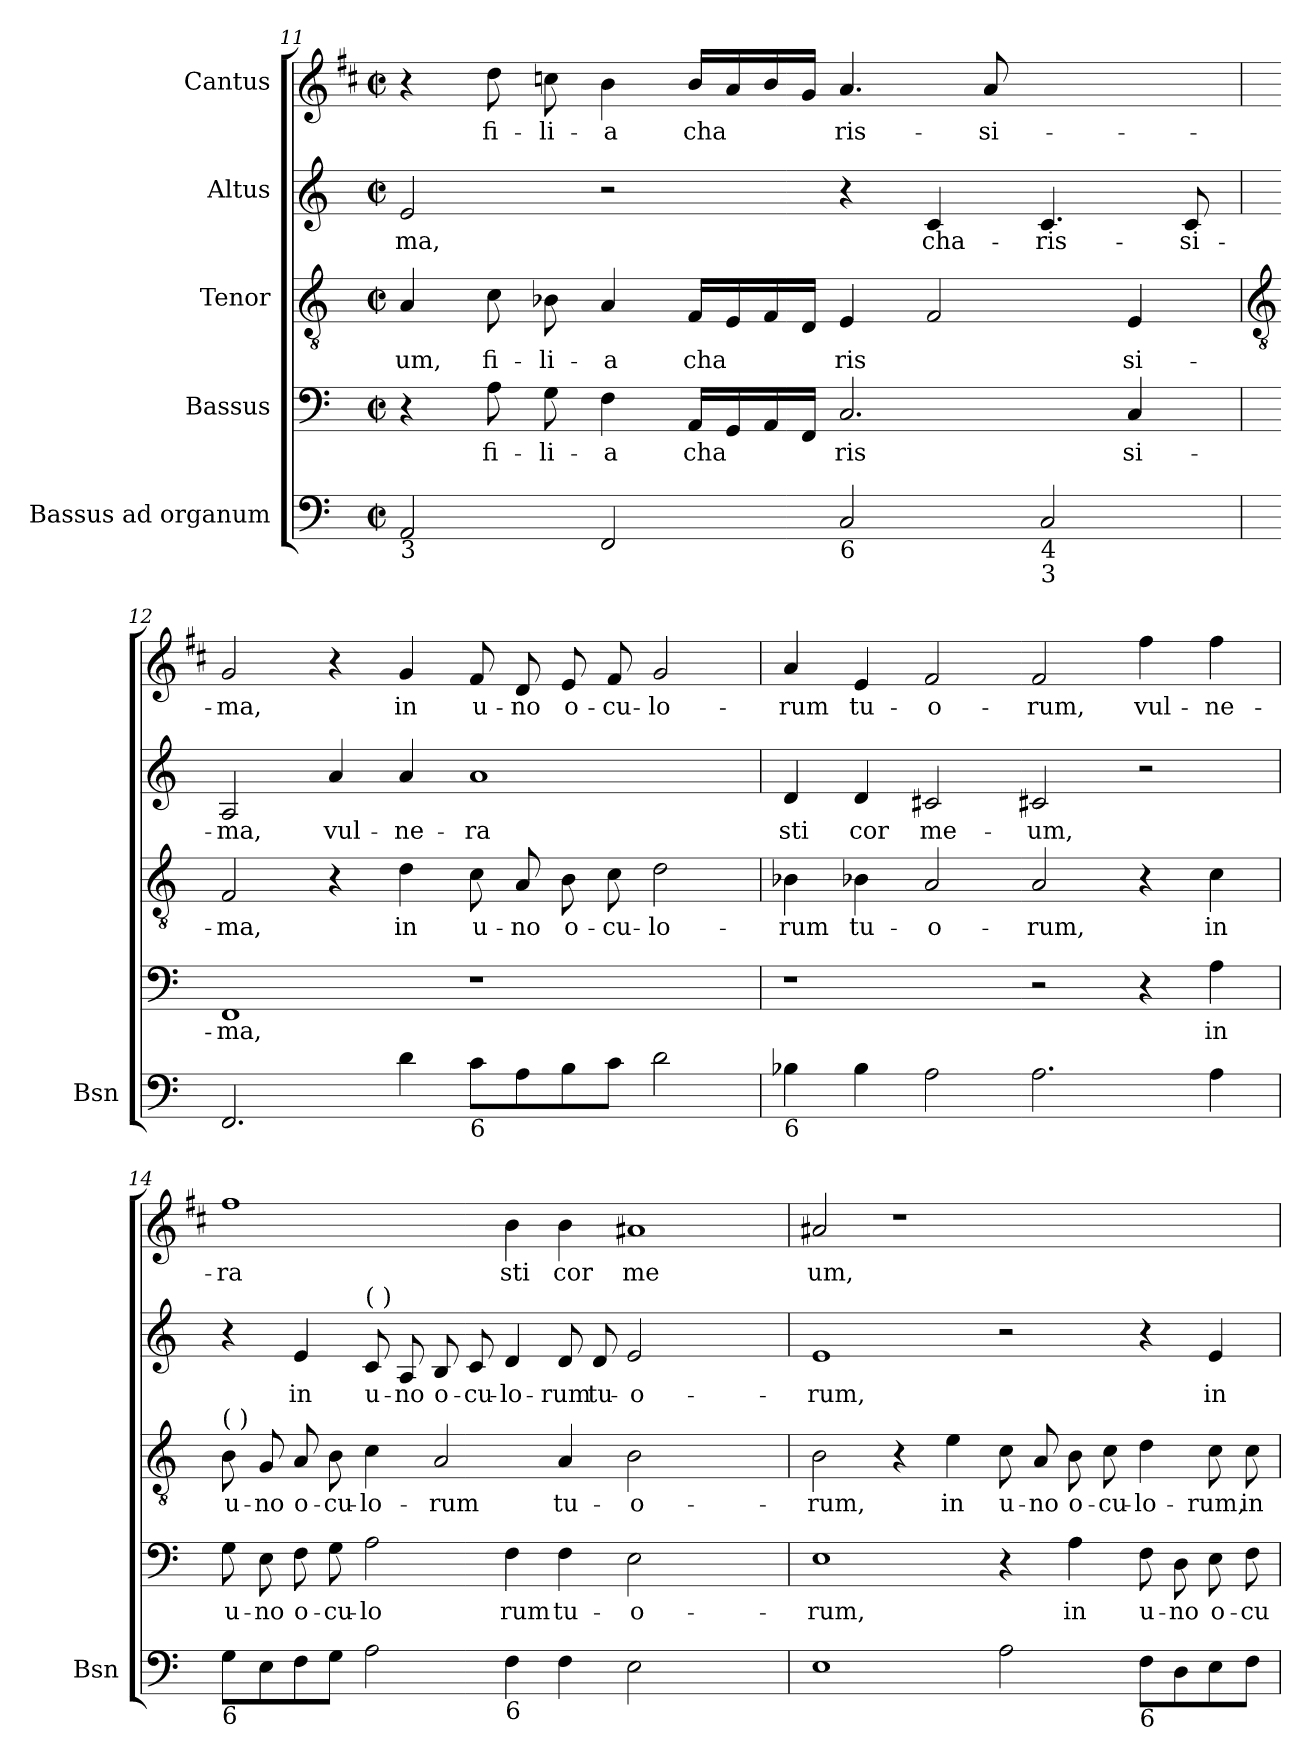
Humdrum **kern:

**kern	**kern	**text	**kern	**text	**kern	**text	**kern	**text
*part5	*part4	*part4	*part3	*part3	*part2	*part2	*part1	*part1
*staff5	*staff4	*staff4	*staff3	*staff3	*staff2	*staff2	*staff1	*staff1
*I"Bassus ad organum	*I"Bassus	*	*I"Tenor	*	*I"Altus	*	*I"Cantus	*
*I'Bsn	*	*	*	*	*	*	*	*
*clefF4	*clefF4	*	*clefGv2	*	*clefG2	*	*clefG2	*
*	*	*	*	*	*	*	*ITrd1c2	*
*k[]	*k[]	*	*k[]	*	*k[]	*	*k[]	*
*C:	*C:	*	*C:	*	*C:	*	*C:	*
*M4/2	*M4/2	*	*M4/2	*	*M4/2	*	*M4/2	*
*met(c|)	*met(c|)	*	*met(c|)	*	*met(c|)	*	*met(c|)	*
=11	=11	=11	=11	=11	=11	=11	=11	=11
!LO:TX:b:t=3	!	!	!	!	!	!	!	!
!	!	!	!	!LO:LY:b	!	!LO:LY:b	!	!
*	*	*	*	*	*	*	*^	*
2AA	4r	.	4A	um,	2e	-ma,	4r	2ryy	.
!	!	!LO:LY:b	!	!LO:LY:b	!	!	!	!	!LO:LY:b
.	8A	fi-	8c	fi-	.	.	8cc	.	fi-
!	!	!LO:LY:b	!	!LO:LY:b	!	!	!	!	!LO:LY:b
.	8G	-li-	8B-X	-li-	.	.	8b-X	.	-li-
!	!	!LO:LY:b	!	!LO:LY:b	!	!	!	!	!LO:LY:b
2FF	4F	-a	4A	-a	2r	.	4a	1.ryy	-a
!	!	!LO:LY:b	!	!LO:LY:b	!	!	!	!	!LO:LY:b
.	16AALL	cha	16FLL	cha	.	.	16aLL	.	cha
.	16GG	.	16E	.	.	.	16g	.	.
.	16AA	.	16F	.	.	.	16a	.	.
.	16FFJJ	.	16DJJ	.	.	.	16fJJ	.	.
!LO:TX:b:t=6	!	!	!	!	!	!	!	!	!
!	!	!LO:LY:b	!	!LO:LY:b	!	!	!	!	!LO:LY:b
2C	2.C	ris	4E	ris	4r	.	4.g	.	ris-
!	!	!	!	!	!	!LO:LY:b	!	!	!
.	.	.	2F	.	4c	cha-	.	.	.
!	!	!	!	!	!	!	!	!	!LO:LY:b
.	.	.	.	.	.	.	8g	.	-si-
!LO:TX:b:t=4	!	!	!	!	!	!	!	!	!
!LO:TX:b:t=3	!	!	!	!	!	!	!	!	!
!	!	!	!	!	!	!LO:LY:b	!	!	!
2C	.	.	.	.	4.c	-ris-	2ryy	.	.
!	!	!LO:LY:b	!	!LO:LY:b	!	!	!	!	!
.	4C	si-	4E	si-	.	.	.	.	.
!	!	!	!	!	!	!LO:LY:b	!	!	!
.	.	.	.	.	8c	-si-	.	.	.
*	*	*	*	*	*	*	*v	*v	*
!!LO:LB:g=z
=12	=12	=12	=12	=12	=12	=12	=12	=12
*	*	*	*clefGv2	*	*	*	*	*
!	!	!LO:LY:b	!	!LO:LY:b	!	!LO:LY:b	!	!LO:LY:b
2.FF	1FF	-ma,	2F	-ma,	2A	-ma,	2f	-ma,
!	!	!	!	!	!	!LO:LY:b	!	!
.	.	.	4r	.	4a	vul-	4r	.
!	!	!	!	!LO:LY:b	!	!LO:LY:b	!	!LO:LY:b
4d	.	.	4d	in	4a	-ne-	4f	in
!LO:TX:b:t=6	!	!	!	!	!	!	!	!
!	!	!	!	!LO:LY:b	!	!LO:LY:b	!	!LO:LY:b
8cL	1r	.	8c	u-	1a	-ra	8e	u-
!	!	!	!	!LO:LY:b	!	!	!	!LO:LY:b
8A	.	.	8A	-no	.	.	8c	-no
!	!	!	!	!LO:LY:b	!	!	!	!LO:LY:b
8B	.	.	8B	o-	.	.	8d	o-
!	!	!	!	!LO:LY:b	!	!	!	!LO:LY:b
8cJ	.	.	8c	-cu-	.	.	8e	-cu-
!	!	!	!	!LO:LY:b	!	!	!	!LO:LY:b
2d	.	.	2d	-lo-	.	.	2f	-lo-
=13	=13	=13	=13	=13	=13	=13	=13	=13
!LO:TX:b:t=6	!	!	!	!	!	!	!	!
!	!	!	!	!LO:LY:b	!	!LO:LY:b	!	!LO:LY:b
4B-X	1r	.	4B-X	-rum	4d	sti	4g	-rum
!	!	!	!	!LO:LY:b	!	!LO:LY:b	!	!LO:LY:b
4B-	.	.	4B-X	tu-	4d	cor	4d	tu-
!	!	!	!	!LO:LY:b	!	!LO:LY:b	!	!LO:LY:b
2A	.	.	2A	-o-	2c#X	me-	2e	-o-
!	!	!	!	!LO:LY:b	!	!LO:LY:b	!	!LO:LY:b
2.A	2r	.	2A	-rum,	2c#X	-um,	2e	-rum,
!	!	!	!	!	!	!	!	!LO:LY:b
.	4r	.	4r	.	2r	.	4ee	vul-
!	!	!LO:LY:b	!	!LO:LY:b	!	!	!	!LO:LY:b
4A	4A	in	4c	in	.	.	4ee	-ne-
=14	=14	=14	=14	=14	=14	=14	=14	=14
!	!	!	!LO:TX:a:t=(  )	!	!	!	!	!
!LO:TX:b:t=6	!	!	!	!	!	!	!	!
!	!	!LO:LY:b	!	!LO:LY:b	!	!	!	!LO:LY:b
8GL	8G	u-	8B	u-	4r	.	1ee	-ra
!	!	!LO:LY:b	!	!LO:LY:b	!	!	!	!
8E	8E	-no	8G	-no	.	.	.	.
!	!	!LO:LY:b	!	!LO:LY:b	!	!LO:LY:b	!	!
8F	8F	o-	8A	o-	4e	in	.	.
!	!	!LO:LY:b	!	!LO:LY:b	!	!	!	!
8GJ	8G	-cu-	8B	-cu-	.	.	.	.
!	!	!	!	!	!LO:TX:a:t=(  )	!	!	!
!	!	!LO:LY:b	!	!LO:LY:b	!	!LO:LY:b	!	!
2A	2A	-lo	4c	-lo-	8c	u-	.	.
!	!	!	!	!	!	!LO:LY:b	!	!
.	.	.	.	.	8A	-no	.	.
!	!	!	!	!LO:LY:b	!	!LO:LY:b	!	!
.	.	.	2A	-rum	8B	o-	.	.
!	!	!	!	!	!	!LO:LY:b	!	!
.	.	.	.	.	8c	-cu-	.	.
!LO:TX:b:t=6	!	!	!	!	!	!	!	!
!	!	!LO:LY:b	!	!	!	!LO:LY:b	!	!LO:LY:b
4F	4F	rum	.	.	4d	-lo-	4a	sti
!	!	!LO:LY:b	!	!LO:LY:b	!	!LO:LY:b	!	!LO:LY:b
4F	4F	tu-	4A	tu-	8d	-rum	4a	cor
!	!	!	!	!	!	!LO:LY:b	!	!
.	.	.	.	.	8d	tu-	.	.
!	!	!LO:LY:b	!	!LO:LY:b	!	!LO:LY:b	!	!LO:LY:b
2E	2E	-o-	2B	-o-	2e	-o-	1g#X	me
2ryy	2ryy	.	2ryy	.	2ryy	.	.	.
=15	=15	=15	=15	=15	=15	=15	=15	=15
!	!	!LO:LY:b	!	!LO:LY:b	!	!LO:LY:b	!	!LO:LY:b
1E	1E	-rum,	2B	-rum,	1e	-rum,	2g#X	um,
.	.	.	4r	.	.	.	1r	.
!	!	!	!	!LO:LY:b	!	!	!	!
.	.	.	4e	in	.	.	.	.
!	!	!	!	!LO:LY:b	!	!	!	!
2A	4r	.	8c	u-	2r	.	.	.
!	!	!	!	!LO:LY:b	!	!	!	!
.	.	.	8A	-no	.	.	.	.
!	!	!LO:LY:b	!	!LO:LY:b	!	!	!	!
.	4A	in	8B	o-	.	.	.	.
!	!	!	!	!LO:LY:b	!	!	!	!
.	.	.	8c	-cu-	.	.	.	.
!LO:TX:b:t=6	!	!	!	!	!	!	!	!
!	!	!LO:LY:b	!	!LO:LY:b	!	!	!	!
8FL	8F	u-	4d	-lo-	4r	.	2ryy	.
!	!	!LO:LY:b	!	!	!	!	!	!
8D	8D	-no	.	.	.	.	.	.
!	!	!LO:LY:b	!	!LO:LY:b	!	!LO:LY:b	!	!
8E	8E	o-	8c	-rum,	4e	in	.	.
!	!	!LO:LY:b	!	!LO:LY:b	!	!	!	!
8FJ	8F	-cu-	8c	in	.	.	.	.
=	=	=	=	=	=	=	=	=
*-	*-	*-	*-	*-	*-	*-	*-	*-
